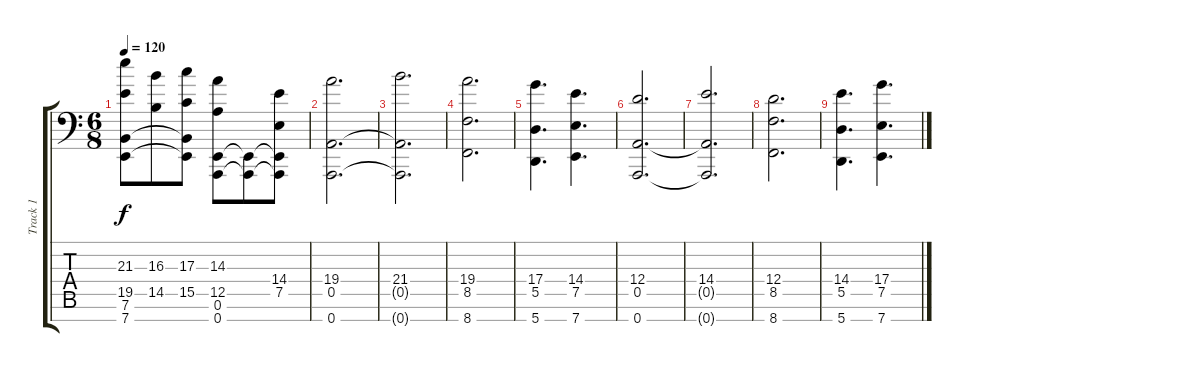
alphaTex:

\track ("Track 1" "Track 1") {instrument brasssection}
\staff {score tabs}
\tuning (E4 B3 G3 D3 A2 E2 A1) {hide}
\ts (6 8)
\tempo 120
\clef f4
\ks c
(21.3 19.5 7.6 7.7).8{dy f} (16.3 14.5).8 (17.3 15.5 7.6{t} 7.7{t}).8 (14.3 12.5 0.6 0.7).8 (0.6{t} 0.7{t}).8 (14.4 7.5 0.6{t} 0.7{t}).8 |
(19.4 0.5 0.7).2{d} |
(21.4 0.5{t} 0.7{t}).2{d} |
(19.4 8.5 8.7).2{d} |
(17.4 5.5 5.7).4{d} (14.4 7.5 7.7).4{d} |
(12.4 0.5 0.7).2{d} |
(14.4 0.5{t} 0.7{t}).2{d} |
(12.4 8.5 8.7).2{d} |
(14.4 5.5 5.7).4{d} (17.4 7.5 7.7).4{d}
